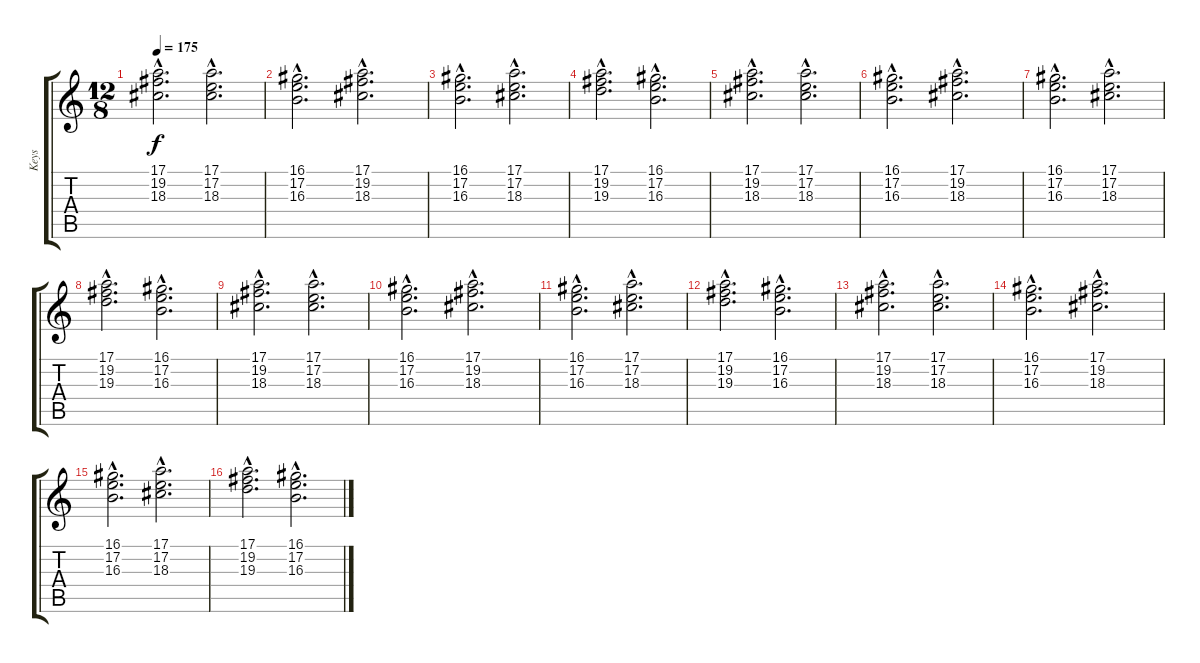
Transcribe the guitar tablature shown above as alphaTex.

\track ("Keys" "Keys") {instrument synthstrings1}
\staff {score tabs}
\tuning (E4 B3 G3 D3 A2 E2) {hide}
\ts (12 8)
\tempo 175
\clef g2
\ks c
(17.1{hac} 19.2{hac} 18.3{hac}).2{d dy f} (17.1{hac} 17.2{hac} 18.3{hac}).2{d} |
(16.1{hac} 17.2{hac} 16.3{hac}).2{d} (17.1{hac} 19.2{hac} 18.3{hac}).2{d} |
(16.1{hac} 17.2{hac} 16.3{hac}).2{d} (17.1{hac} 17.2{hac} 18.3{hac}).2{d} |
(17.1{hac} 19.2{hac} 19.3{hac}).2{d} (16.1{hac} 17.2{hac} 16.3{hac}).2{d} |
(17.1{hac} 19.2{hac} 18.3{hac}).2{d} (17.1{hac} 17.2{hac} 18.3{hac}).2{d} |
(16.1{hac} 17.2{hac} 16.3{hac}).2{d} (17.1{hac} 19.2{hac} 18.3{hac}).2{d} |
(16.1{hac} 17.2{hac} 16.3{hac}).2{d} (17.1{hac} 17.2{hac} 18.3{hac}).2{d} |
(17.1{hac} 19.2{hac} 19.3{hac}).2{d} (16.1{hac} 17.2{hac} 16.3{hac}).2{d} |
(17.1{hac} 19.2{hac} 18.3{hac}).2{d} (17.1{hac} 17.2{hac} 18.3{hac}).2{d} |
(16.1{hac} 17.2{hac} 16.3{hac}).2{d} (17.1{hac} 19.2{hac} 18.3{hac}).2{d} |
(16.1{hac} 17.2{hac} 16.3{hac}).2{d} (17.1{hac} 17.2{hac} 18.3{hac}).2{d} |
(17.1{hac} 19.2{hac} 19.3{hac}).2{d} (16.1{hac} 17.2{hac} 16.3{hac}).2{d} |
(17.1{hac} 19.2{hac} 18.3{hac}).2{d} (17.1{hac} 17.2{hac} 18.3{hac}).2{d} |
(16.1{hac} 17.2{hac} 16.3{hac}).2{d} (17.1{hac} 19.2{hac} 18.3{hac}).2{d} |
(16.1{hac} 17.2{hac} 16.3{hac}).2{d} (17.1{hac} 17.2{hac} 18.3{hac}).2{d} |
(17.1{hac} 19.2{hac} 19.3{hac}).2{d} (16.1{hac} 17.2{hac} 16.3{hac}).2{d}
